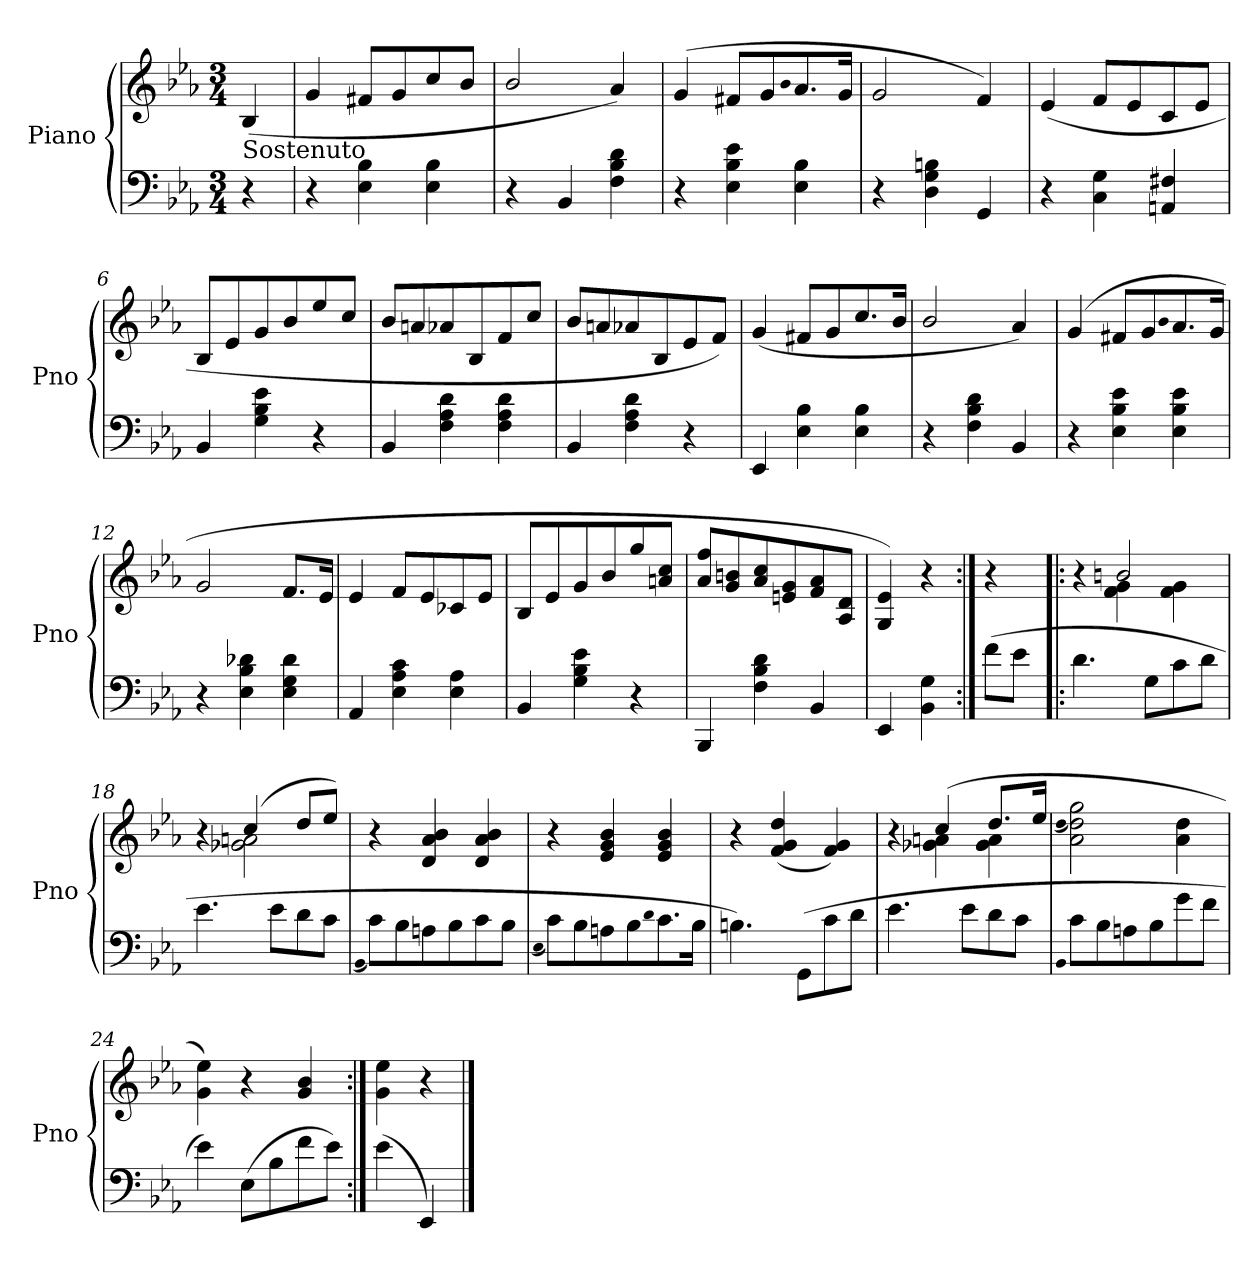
**kern	**kern
*part1	*part1
*staff2	*staff1
*I"Piano	*
*I'Pno	*
*clefF4	*clefG2
*k[b-e-a-]	*k[b-e-a-]
*M3/4	*M3/4
*MM100	*MM100
=	=
!	!LO:TX:b:t=Sostenuto
4r	(4B-/
=1	=1
4r	4g/
4E-\ 4B-\	8f#X/L
.	8g/
4E-\ 4B-\	8cc/
.	8b-/J
=2	=2
4r	2b-/
4BB-/	.
4F\ 4B-\ 4d\	4a-/)
=3	=3
4r	(4g/
4E-\ 4B-\ 4e-\	8f#X/L
.	8g/
.	qb-
4E-\ 4B-\	8.a-/
.	16g/Jk
=4	=4
4r	2g/
4D\ 4G\ 4Bn\	.
4GG/	4f/)
=5	=5
4r	(4e-/
4C\ 4G\	8f/L
.	8e-/
4AAn/ 4F#X/	8c/
.	8e-/J
=6	=6
4BB-/	8B-/L
.	8e-/
4G\ 4B-\ 4e-\	8g/
.	8b-/
4r	8ee-/
.	8cc/J
=7	=7
4BB-/	8b-/L
.	8an/
4F\ 4A-\ 4d\	8a-X/
.	8B-/
4F\ 4A-\ 4d\	8f/
.	8cc/J
=8	=8
4BB-/	8b-/L
.	8an/
4F\ 4A-\ 4d\	8a-X/
.	8B-/
4r	8e-/
.	8f/J)
=9	=9
4EE-/	(4g/
4E-\ 4B-\	8f#X/L
.	8g/
4E-\ 4B-\	8.cc/
.	16b-/Jk
=10	=10
4r	2b-/
4F\ 4B-\ 4d\	.
4BB-/	4a-/)
=11	=11
4r	(4g/
4E-\ 4B-\ 4e-\	8f#X/L
.	8g/
.	qb-
4E-\ 4B-\ 4e-\	8.a-/
.	16g/Jk
=12	=12
4r	2g/
4E-\ 4B-\ 4d-X\	.
4E-\ 4G\ 4d-\	8.f/L
.	16e-/Jk
=13	=13
4AA-/	4e-/
4E-\ 4A-\ 4c\	8f/L
.	8e-/
4E-\ 4A-\	8c-X/
.	8e-/J
=14	=14
4BB-/	8B-/L
.	8e-/
4G\ 4B-\ 4e-\	8g/
.	8b-/
4r	8gg/
.	8an/ 8cc/J
=15	=15
4BBB-/	8a-/ 8ff/L
.	8g/ 8bn/
4F\ 4B-\ 4d\	8a-/ 8cc/
.	8en/ 8g/
4BB-/	8f/ 8a-/
.	8A-/ 8d/J
=16	=16
4EE-/	4G/ 4e-/)
4BB-\ 4G\	4r
=:|!	=:|!
(8f\L	4r
8e-\J	.
=17!|:	=17!|:
*	*^
4.d\	4r	4ryy
.	2bn/	4f\ 4g\
8G\L	.	.
8c\	.	4f\ 4g\
8d\J	.	.
=18	=18	=18
4.e-\	4r	4ryy
.	(4cc/	2g-X\ 2an\
8e-\L	.	.
8d\	8dd/L	.
8c\J	8ee-/J)	.
*	*v	*v
=19	=19
(qBB-	.
8c\L)	4r
8B-\	.
8An\	4d/ 4a-/ 4b-/
8B-\	.
8c\	4d/ 4a-/ 4b-/
8B-\J	.
=20	=20
(qE-	.
8c\L)	4r
8B-\	.
8An\	4e-/ 4g/ 4b-/
8B-\	.
qd	.
8.c\	4e-/ 4g/ 4b-/
16B-\Jk	.
=21	=21
4.Bn\)	4r
.	(4f/ 4g/ 4dd/
(8GG\L	.
8c\	4f/ 4g/)
8d\J	.
=22	=22
*	*^
4.e-\	4r	4ryy
.	(4cc/	4g-X\ 4an\
8e-\L	.	.
8d\	8.dd/L	4g-\ 4a\
8c\J	.	.
.	16ee-/Jk	.
*	*v	*v
=23	=23
qBB-	(qdd
8c\L	2a-\ 2dd\ 2gg\)
8B-\	.
8An\	.
8B-\	.
8g\	4a-\ 4dd\
8f\J	.
=24	=24
4e-\)	4g\ 4ee-\)
(8E-\L	4r
8B-\	.
8f\	4g/ 4b-/
8e-\J)	.
=25:|!	=25:|!
(4e-\	4g\ 4ee-\
4EE-/)	4r
==	==
*-	*-
